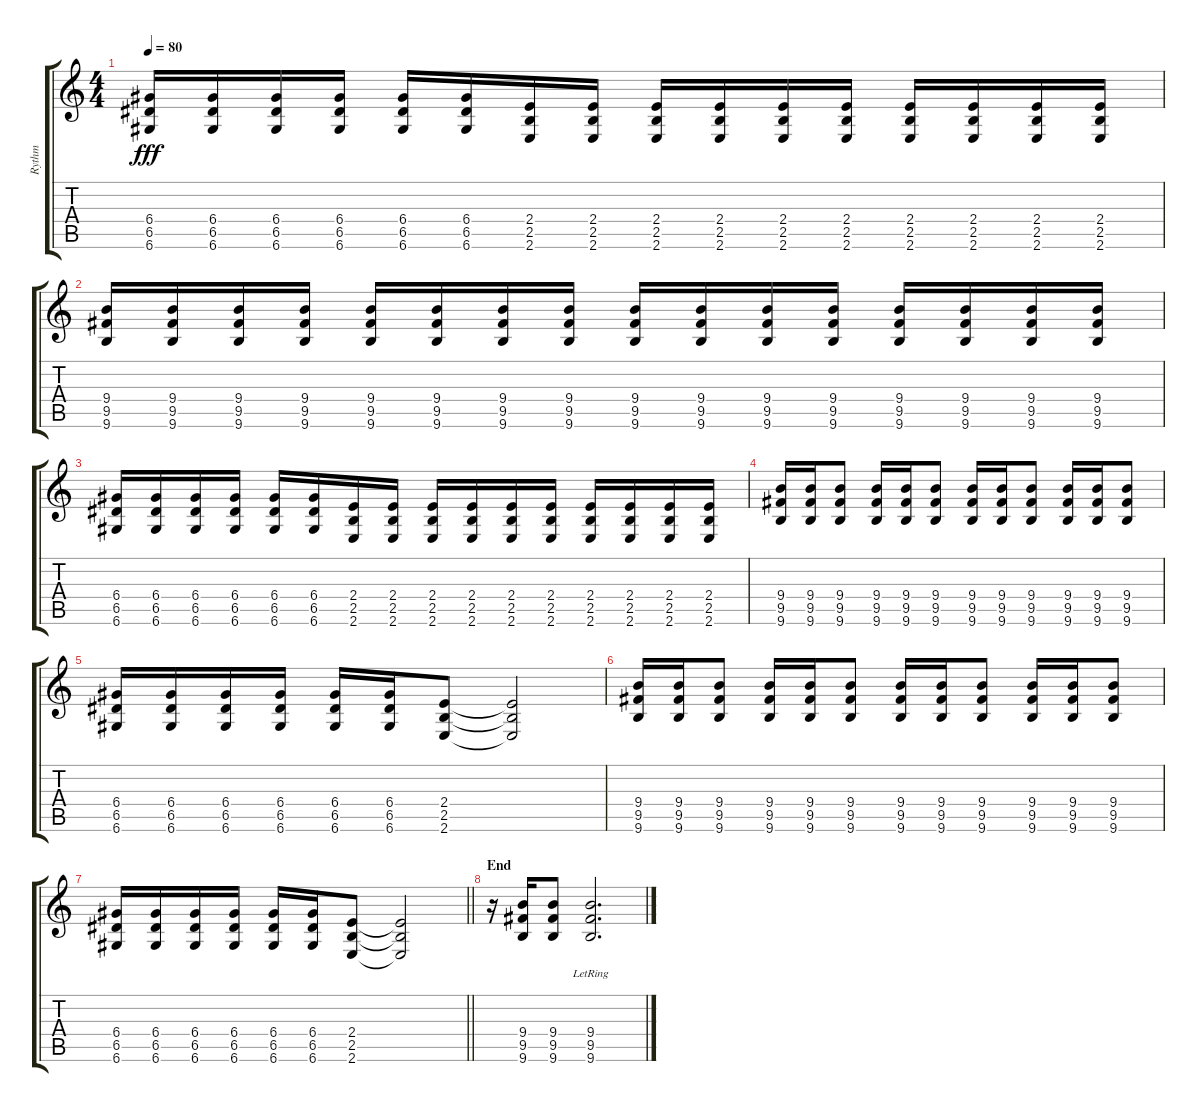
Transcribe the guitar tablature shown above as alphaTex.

\track ("Rythm" "Rythm") {instrument overdrivenguitar}
\staff {score tabs}
\tuning (E4 B3 G3 D3 A2 D2) {hide}
\ts (4 4)
\tempo 80
\clef g2
\ks c
(6.4 6.5 6.6).16{dy fff} (6.4 6.5 6.6).16 (6.4 6.5 6.6).16 (6.4 6.5 6.6).16 (6.4 6.5 6.6).16 (6.4 6.5 6.6).16 (2.4 2.5 2.6).16 (2.4 2.5 2.6).16 (2.4 2.5 2.6).16 (2.4 2.5 2.6).16 (2.4 2.5 2.6).16 (2.4 2.5 2.6).16 (2.4 2.5 2.6).16 (2.4 2.5 2.6).16 (2.4 2.5 2.6).16 (2.4 2.5 2.6).16 |
(9.4 9.5 9.6).16 (9.4 9.5 9.6).16 (9.4 9.5 9.6).16 (9.4 9.5 9.6).16 (9.4 9.5 9.6).16 (9.4 9.5 9.6).16 (9.4 9.5 9.6).16 (9.4 9.5 9.6).16 (9.4 9.5 9.6).16 (9.4 9.5 9.6).16 (9.4 9.5 9.6).16 (9.4 9.5 9.6).16 (9.4 9.5 9.6).16 (9.4 9.5 9.6).16 (9.4 9.5 9.6).16 (9.4 9.5 9.6).16 |
(6.4 6.5 6.6).16 (6.4 6.5 6.6).16 (6.4 6.5 6.6).16 (6.4 6.5 6.6).16 (6.4 6.5 6.6).16 (6.4 6.5 6.6).16 (2.4 2.5 2.6).16 (2.4 2.5 2.6).16 (2.4 2.5 2.6).16 (2.4 2.5 2.6).16 (2.4 2.5 2.6).16 (2.4 2.5 2.6).16 (2.4 2.5 2.6).16 (2.4 2.5 2.6).16 (2.4 2.5 2.6).16 (2.4 2.5 2.6).16 |
(9.4 9.5 9.6).16 (9.4 9.5 9.6).16 (9.4 9.5 9.6).8 (9.4 9.5 9.6).16 (9.4 9.5 9.6).16 (9.4 9.5 9.6).8 (9.4 9.5 9.6).16 (9.4 9.5 9.6).16 (9.4 9.5 9.6).8 (9.4 9.5 9.6).16 (9.4 9.5 9.6).16 (9.4 9.5 9.6).8 |
(6.4 6.5 6.6).16 (6.4 6.5 6.6).16 (6.4 6.5 6.6).16 (6.4 6.5 6.6).16 (6.4 6.5 6.6).16 (6.4 6.5 6.6).16 (2.4 2.5 2.6).8 (2.4{t} 2.5{t} 2.6{t}).2 |
(9.4 9.5 9.6).16 (9.4 9.5 9.6).16 (9.4 9.5 9.6).8 (9.4 9.5 9.6).16 (9.4 9.5 9.6).16 (9.4 9.5 9.6).8 (9.4 9.5 9.6).16 (9.4 9.5 9.6).16 (9.4 9.5 9.6).8 (9.4 9.5 9.6).16 (9.4 9.5 9.6).16 (9.4 9.5 9.6).8 |
\barLineRight lightlight
(6.4 6.5 6.6).16 (6.4 6.5 6.6).16 (6.4 6.5 6.6).16 (6.4 6.5 6.6).16 (6.4 6.5 6.6).16 (6.4 6.5 6.6).16 (2.4 2.5 2.6).8 (2.4{t} 2.5{t} 2.6{t}).2 |
\section ("" "End")
r.16 (9.4 9.5 9.6).16 (9.4 9.5 9.6).8 (9.4{lr} 9.5{lr} 9.6{lr}).2{d}
